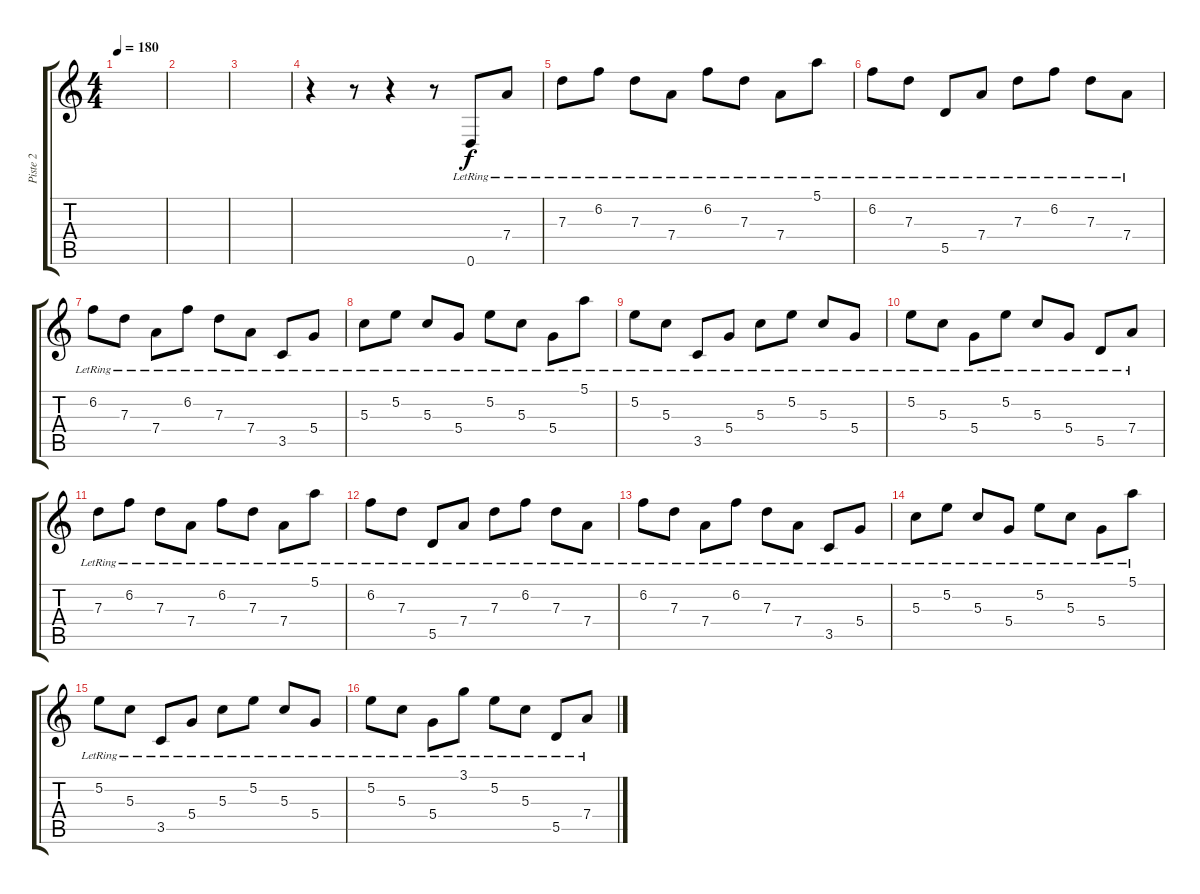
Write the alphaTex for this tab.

\track ("Piste 2" "Piste 2") {instrument electricguitarclean}
\staff {score tabs}
\tuning (E4 B3 G3 D3 A2 D2) {hide}
\ts (4 4)
\tempo 180
\clef g2
\ks c
|
|
|
r.4 r.8 r.4 r.8 0.6{lr}.8 7.4{lr}.8 |
7.3{lr}.8 6.2{lr}.8 7.3{lr}.8 7.4{lr}.8 6.2{lr}.8 7.3{lr}.8 7.4{lr}.8 5.1{lr}.8 |
6.2{lr}.8 7.3{lr}.8 5.5{lr}.8 7.4{lr}.8 7.3{lr}.8 6.2{lr}.8 7.3{lr}.8 7.4{lr}.8 |
6.2{lr}.8 7.3{lr}.8 7.4{lr}.8 6.2{lr}.8 7.3{lr}.8 7.4{lr}.8 3.5{lr}.8 5.4{lr}.8 |
5.3{lr}.8 5.2{lr}.8 5.3{lr}.8 5.4{lr}.8 5.2{lr}.8 5.3{lr}.8 5.4{lr}.8 5.1{lr}.8 |
5.2{lr}.8 5.3{lr}.8 3.5{lr}.8 5.4{lr}.8 5.3{lr}.8 5.2{lr}.8 5.3{lr}.8 5.4{lr}.8 |
5.2{lr}.8 5.3{lr}.8 5.4{lr}.8 5.2{lr}.8 5.3{lr}.8 5.4{lr}.8 5.5{lr}.8 7.4{lr}.8 |
7.3{lr}.8 6.2{lr}.8 7.3{lr}.8 7.4{lr}.8 6.2{lr}.8 7.3{lr}.8 7.4{lr}.8 5.1{lr}.8 |
6.2{lr}.8 7.3{lr}.8 5.5{lr}.8 7.4{lr}.8 7.3{lr}.8 6.2{lr}.8 7.3{lr}.8 7.4{lr}.8 |
6.2{lr}.8 7.3{lr}.8 7.4{lr}.8 6.2{lr}.8 7.3{lr}.8 7.4{lr}.8 3.5{lr}.8 5.4{lr}.8 |
5.3{lr}.8 5.2{lr}.8 5.3{lr}.8 5.4{lr}.8 5.2{lr}.8 5.3{lr}.8 5.4{lr}.8 5.1{lr}.8 |
5.2{lr}.8 5.3{lr}.8 3.5{lr}.8 5.4{lr}.8 5.3{lr}.8 5.2{lr}.8 5.3{lr}.8 5.4{lr}.8 |
5.2{lr}.8 5.3{lr}.8 5.4{lr}.8 3.1{lr}.8 5.2{lr}.8 5.3{lr}.8 5.5{lr}.8 7.4{lr}.8
